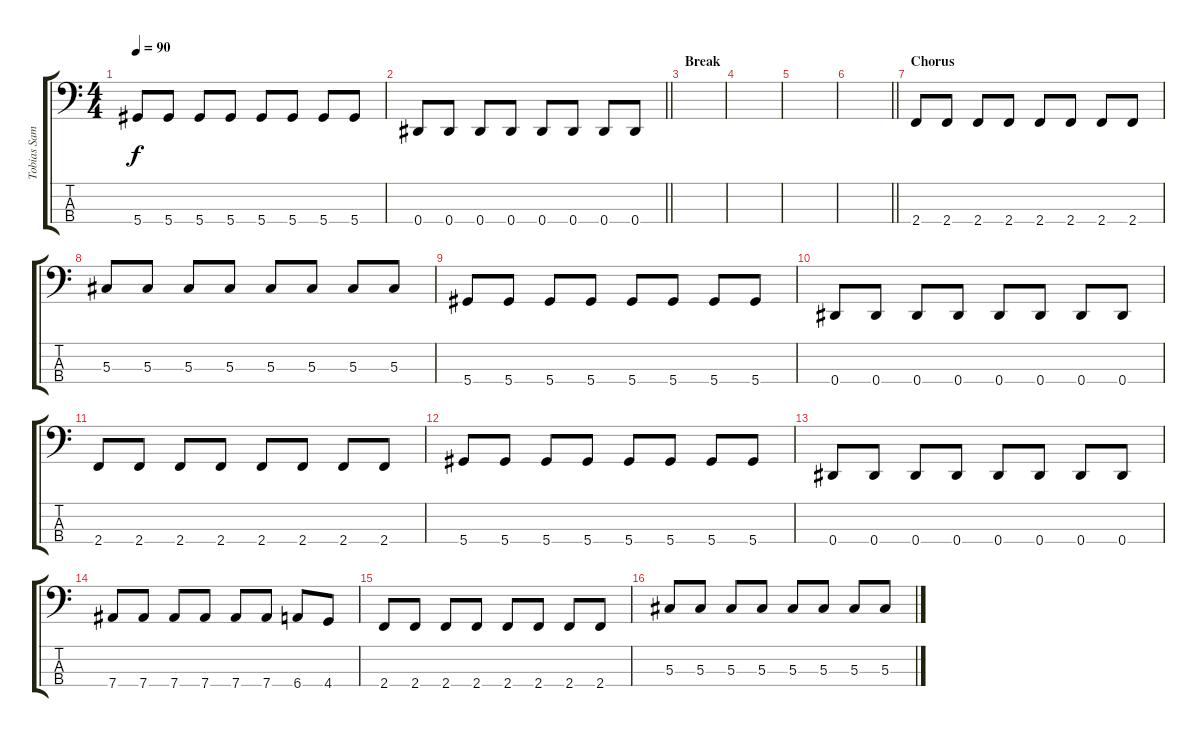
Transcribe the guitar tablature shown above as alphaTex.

\track ("Tobias Sammet (Bass)" "Tobias Sam") {instrument electricbassfinger}
\staff {score tabs}
\tuning (Gb2 Db2 Ab1 Eb1) {hide}
\ts (4 4)
\tempo 90
\clef f4
\ks c
5.4.8{dy f} 5.4.8 5.4.8 5.4.8 5.4.8 5.4.8 5.4.8 5.4.8 |
\barLineRight lightlight
0.4.8 0.4.8 0.4.8 0.4.8 0.4.8 0.4.8 0.4.8 0.4.8 |
\section ("" "Break")
|
|
|
\barLineRight lightlight
|
\section ("" "Chorus")
2.4.8 2.4.8 2.4.8 2.4.8 2.4.8 2.4.8 2.4.8 2.4.8 |
5.3.8 5.3.8 5.3.8 5.3.8 5.3.8 5.3.8 5.3.8 5.3.8 |
5.4.8 5.4.8 5.4.8 5.4.8 5.4.8 5.4.8 5.4.8 5.4.8 |
0.4.8 0.4.8 0.4.8 0.4.8 0.4.8 0.4.8 0.4.8 0.4.8 |
2.4.8 2.4.8 2.4.8 2.4.8 2.4.8 2.4.8 2.4.8 2.4.8 |
5.4.8 5.4.8 5.4.8 5.4.8 5.4.8 5.4.8 5.4.8 5.4.8 |
0.4.8 0.4.8 0.4.8 0.4.8 0.4.8 0.4.8 0.4.8 0.4.8 |
7.4.8 7.4.8 7.4.8 7.4.8 7.4.8 7.4.8 6.4.8 4.4.8 |
2.4.8 2.4.8 2.4.8 2.4.8 2.4.8 2.4.8 2.4.8 2.4.8 |
5.3.8 5.3.8 5.3.8 5.3.8 5.3.8 5.3.8 5.3.8 5.3.8
